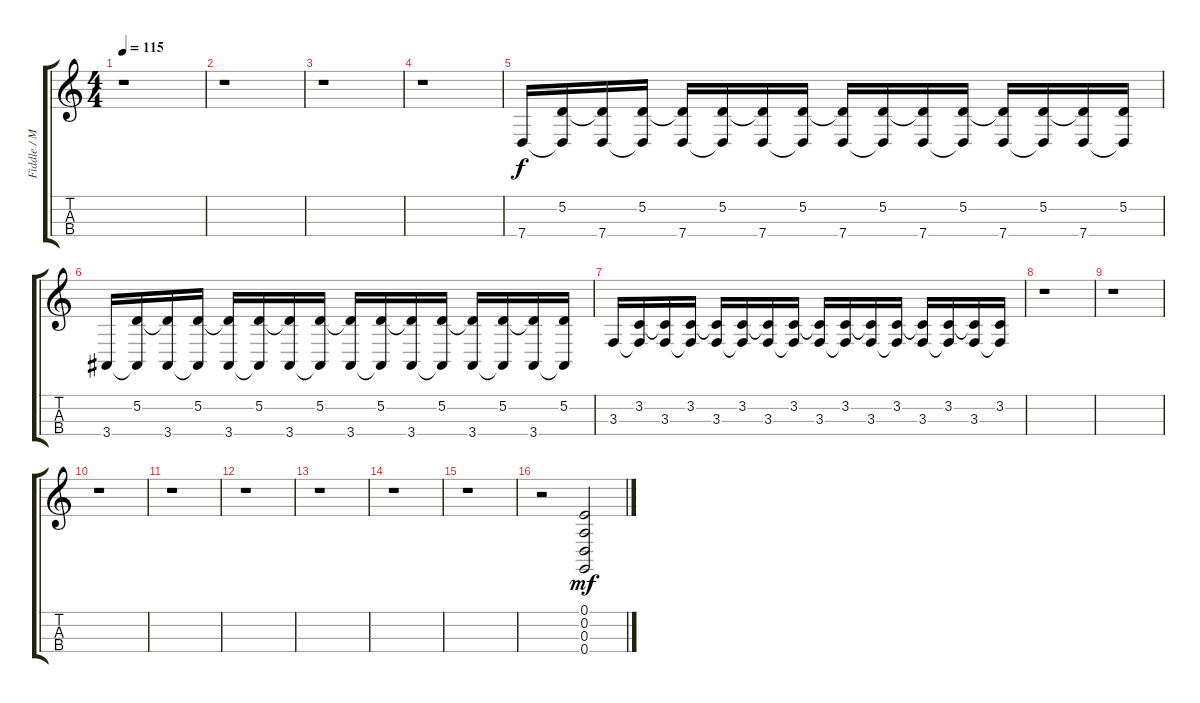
\track ("Fiddle / Mandolin " "Fiddle / M") {instrument violin}
\staff {score tabs}
\tuning (E4 A3 D3 G2) {hide}
\ts (4 4)
\tempo 115
\clef g2
\ks c
r.1{dy f} |
r.1 |
r.1 |
r.1 |
7.4.16{volume 5 instrument acousticguitarnylon} (5.2 7.4{t}).16 (5.2{t} 7.4).16 (5.2 7.4{t}).16 (5.2{t} 7.4).16 (5.2 7.4{t}).16 (5.2{t} 7.4).16 (5.2 7.4{t}).16 (5.2{t} 7.4).16 (5.2 7.4{t}).16 (5.2{t} 7.4).16 (5.2 7.4{t}).16 (5.2{t} 7.4).16 (5.2 7.4{t}).16 (5.2{t} 7.4).16 (5.2 7.4{t}).16 |
3.4.16 (5.2 3.4{t}).16 (5.2{t} 3.4).16 (5.2 3.4{t}).16 (5.2{t} 3.4).16 (5.2 3.4{t}).16 (5.2{t} 3.4).16 (5.2 3.4{t}).16 (5.2{t} 3.4).16 (5.2 3.4{t}).16 (5.2{t} 3.4).16 (5.2 3.4{t}).16 (5.2{t} 3.4).16 (5.2 3.4{t}).16 (5.2{t} 3.4).16 (5.2 3.4{t}).16 |
3.3.16 (3.2 3.3{t}).16 (3.2{t} 3.3).16 (3.2 3.3{t}).16 (3.2{t} 3.3).16 (3.2 3.3{t}).16 (3.2{t} 3.3).16 (3.2 3.3{t}).16 (3.2{t} 3.3).16 (3.2 3.3{t}).16 (3.2{t} 3.3).16 (3.2 3.3{t}).16 (3.2{t} 3.3).16 (3.2 3.3{t}).16 (3.2{t} 3.3).16 (3.2 3.3{t}).16 |
r.1 |
r.1 |
r.1 |
r.1 |
r.1 |
r.1 |
r.1 |
r.1 |
r.2 (0.1 0.2 0.3 0.4).2{dy mf instrument reversecymbal}
